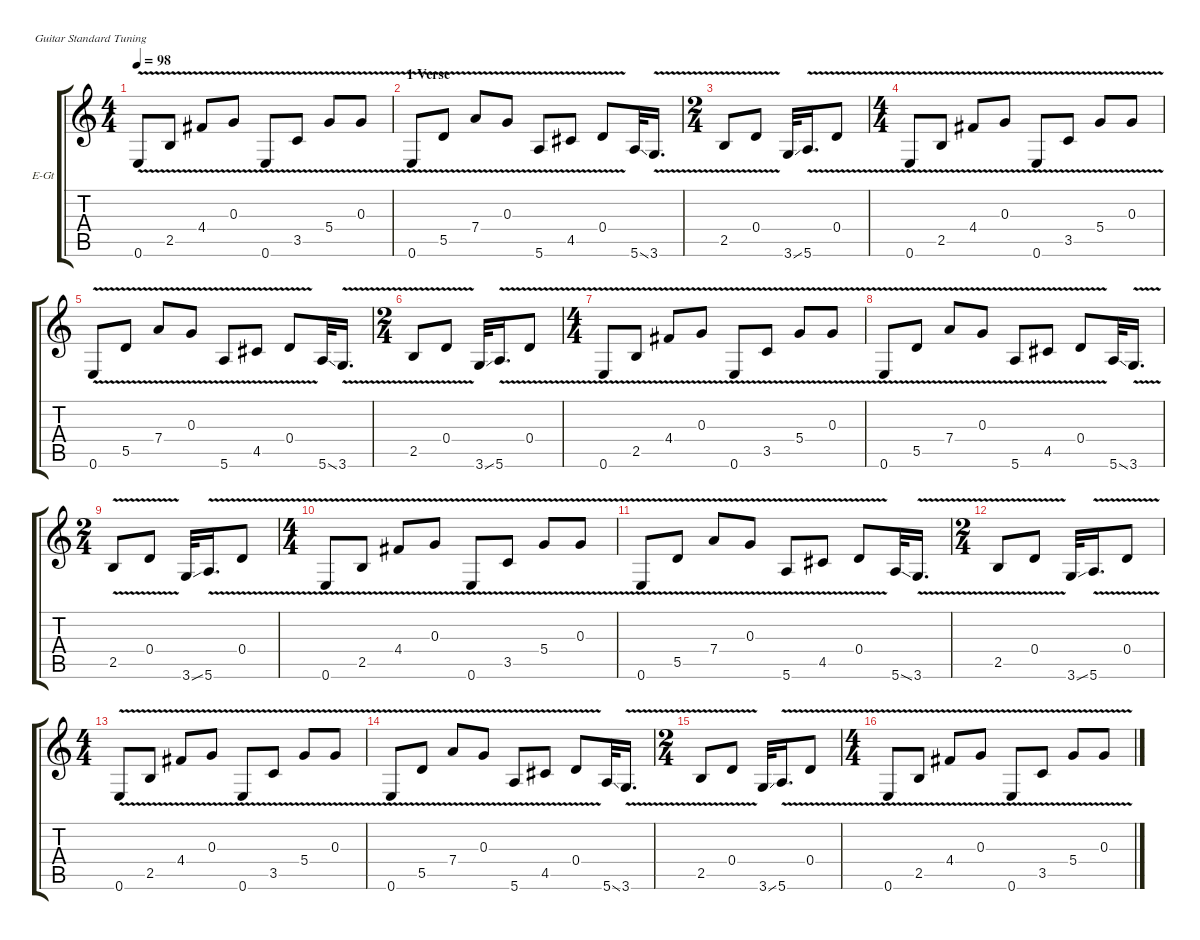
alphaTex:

\hideDynamics
\bracketExtendMode groupsimilarinstruments
\firstSystemTrackNameOrientation horizontal
\otherSystemsTrackNameOrientation horizontal
\track ("Kirk Clean" "E-Gt") {multiBarRest instrument distortionguitar}
\staff {score tabs}
\tuning (E4 B3 G3 D3 A2 E2)
\ts (4 4)
\tempo 98
\clef g2
\ks c
0.6{v}.8{dy f} 2.5{v}.8 4.4{v}.8 0.3{v}.8 0.6{v}.8 3.5{v}.8 5.4{v}.8 0.3{v}.8 |
\section ("" "1 Verse")
0.6{v}.8 5.5{v}.8 7.4{v}.8 0.3{v}.8 5.6{v}.8 4.5{v}.8 0.4{v}.8 5.6{ss}.32 3.6{v}.16{d} |
\ts (2 4)
2.5{v}.8 0.4{v}.8 3.6{ss}.32 5.6{v}.16{d} 0.4{v}.8 |
\ts (4 4)
0.6{v}.8 2.5{v}.8 4.4{v}.8 0.3{v}.8 0.6{v}.8 3.5{v}.8 5.4{v}.8 0.3{v}.8 |
0.6{v}.8 5.5{v}.8 7.4{v}.8 0.3{v}.8 5.6{v}.8 4.5{v}.8 0.4{v}.8 5.6{ss}.32 3.6{v}.16{d} |
\ts (2 4)
2.5{v}.8 0.4{v}.8 3.6{ss}.32 5.6{v}.16{d} 0.4{v}.8 |
\ts (4 4)
0.6{v}.8 2.5{v}.8 4.4{v}.8 0.3{v}.8 0.6{v}.8 3.5{v}.8 5.4{v}.8 0.3{v}.8 |
0.6{v}.8 5.5{v}.8 7.4{v}.8 0.3{v}.8 5.6{v}.8 4.5{v}.8 0.4{v}.8 5.6{ss}.32 3.6{v}.16{d} |
\ts (2 4)
2.5{v}.8 0.4{v}.8 3.6{ss}.32 5.6{v}.16{d} 0.4{v}.8 |
\ts (4 4)
0.6{v}.8 2.5{v}.8 4.4{v}.8 0.3{v}.8 0.6{v}.8 3.5{v}.8 5.4{v}.8 0.3{v}.8 |
0.6{v}.8 5.5{v}.8 7.4{v}.8 0.3{v}.8 5.6{v}.8 4.5{v}.8 0.4{v}.8 5.6{ss}.32 3.6{v}.16{d} |
\ts (2 4)
2.5{v}.8 0.4{v}.8 3.6{ss}.32 5.6{v}.16{d} 0.4{v}.8 |
\ts (4 4)
0.6{v}.8 2.5{v}.8 4.4{v}.8 0.3{v}.8 0.6{v}.8 3.5{v}.8 5.4{v}.8 0.3{v}.8 |
0.6{v}.8 5.5{v}.8 7.4{v}.8 0.3{v}.8 5.6{v}.8 4.5{v}.8 0.4{v}.8 5.6{ss}.32 3.6{v}.16{d} |
\ts (2 4)
2.5{v}.8 0.4{v}.8 3.6{ss}.32 5.6{v}.16{d} 0.4{v}.8 |
\ts (4 4)
0.6{v}.8 2.5{v}.8 4.4{v}.8 0.3{v}.8 0.6{v}.8 3.5{v}.8 5.4{v}.8 0.3{v}.8
